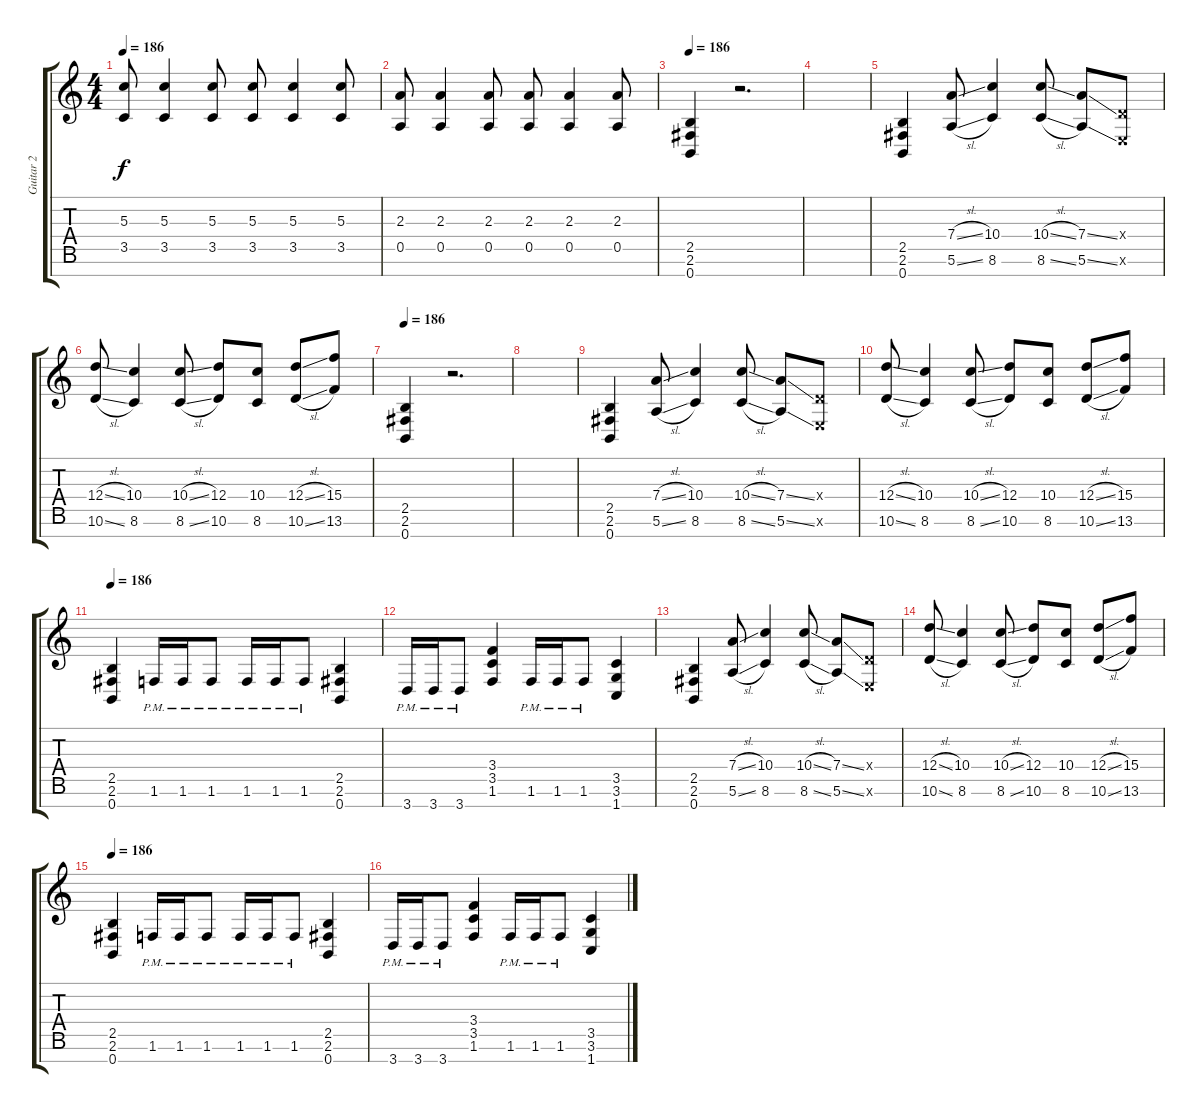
\track ("Guitar 2" "Guitar 2") {instrument distortionguitar}
\staff {score tabs}
\tuning (E4 B3 G3 D3 A2 E2 B1) {hide}
\ts (4 4)
\tempo 186
\clef g2
\ks c
(5.3 3.5).8{dy f} (5.3 3.5).4 (5.3 3.5).8 (5.3 3.5).8 (5.3 3.5).4 (5.3 3.5).8 |
(2.3 0.5).8 (2.3 0.5).4 (2.3 0.5).8 (2.3 0.5).8 (2.3 0.5).4 (2.3 0.5).8 |
\tempo 186
(2.5 2.6 0.7).4 r.2{d} |
|
(2.5 2.6 0.7).4 (7.4{sl} 5.6{sl}).8 (10.4 8.6).4 (10.4{sl} 8.6{sl}).8 (7.4{ss} 5.6{ss}).8 (0.4{x} 0.6{x}).8 |
(12.4{sl} 10.6{sl}).8 (10.4 8.6).4 (10.4{sl} 8.6{sl}).8 (12.4 10.6).8 (10.4 8.6).8 (12.4{sl} 10.6{sl}).8 (15.4 13.6).8 |
\tempo 186
(2.5 2.6 0.7).4 r.2{d} |
|
(2.5 2.6 0.7).4 (7.4{sl} 5.6{sl}).8 (10.4 8.6).4 (10.4{sl} 8.6{sl}).8 (7.4{ss} 5.6{ss}).8 (0.4{x} 0.6{x}).8 |
(12.4{sl} 10.6{sl}).8 (10.4 8.6).4 (10.4{sl} 8.6{sl}).8 (12.4 10.6).8 (10.4 8.6).8 (12.4{sl} 10.6{sl}).8 (15.4 13.6).8 |
\tempo 186
(2.5 2.6 0.7).4 1.6{pm}.16 1.6{pm}.16 1.6{pm}.8 1.6{pm}.16 1.6{pm}.16 1.6{pm}.8 (2.5 2.6 0.7).4 |
3.7{pm}.16 3.7{pm}.16 3.7{pm}.8 (3.4 3.5 1.6).4 1.6{pm}.16 1.6{pm}.16 1.6{pm}.8 (3.5 3.6 1.7).4 |
(2.5 2.6 0.7).4 (7.4{sl} 5.6{sl}).8 (10.4 8.6).4 (10.4{sl} 8.6{sl}).8 (7.4{ss} 5.6{ss}).8 (0.4{x} 0.6{x}).8 |
(12.4{sl} 10.6{sl}).8 (10.4 8.6).4 (10.4{sl} 8.6{sl}).8 (12.4 10.6).8 (10.4 8.6).8 (12.4{sl} 10.6{sl}).8 (15.4 13.6).8 |
\tempo 186
(2.5 2.6 0.7).4 1.6{pm}.16 1.6{pm}.16 1.6{pm}.8 1.6{pm}.16 1.6{pm}.16 1.6{pm}.8 (2.5 2.6 0.7).4 |
3.7{pm}.16 3.7{pm}.16 3.7{pm}.8 (3.4 3.5 1.6).4 1.6{pm}.16 1.6{pm}.16 1.6{pm}.8 (3.5 3.6 1.7).4
